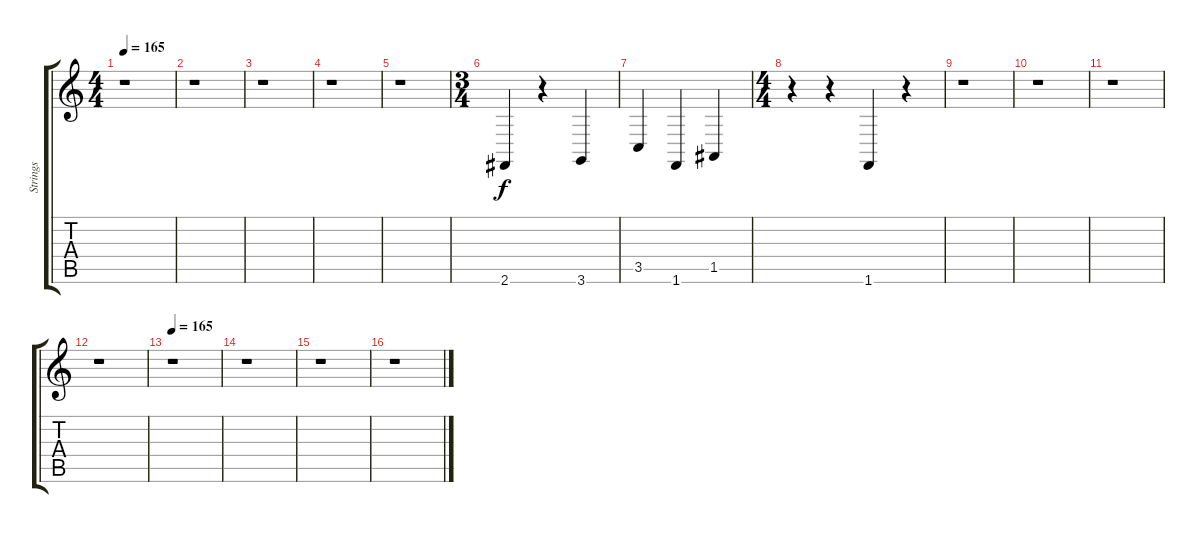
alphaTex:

\track ("Strings" "Strings") {instrument stringensemble1}
\staff {score tabs}
\tuning (E4 B3 G3 D3 A2 E2) {hide}
\ts (4 4)
\tempo 165
\clef g2
\ks c
r.1{dy fff} |
r.1 |
r.1 |
r.1 |
r.1 |
\ts (3 4)
2.6.4{dy f} r.4 3.6.4 |
3.5.4 1.6.4 1.5.4 |
\ts (4 4)
r.4 r.4 1.6.4 r.4 |
r.1 |
r.1 |
r.1 |
r.1 |
\tempo 165
r.1 |
r.1 |
r.1 |
r.1
